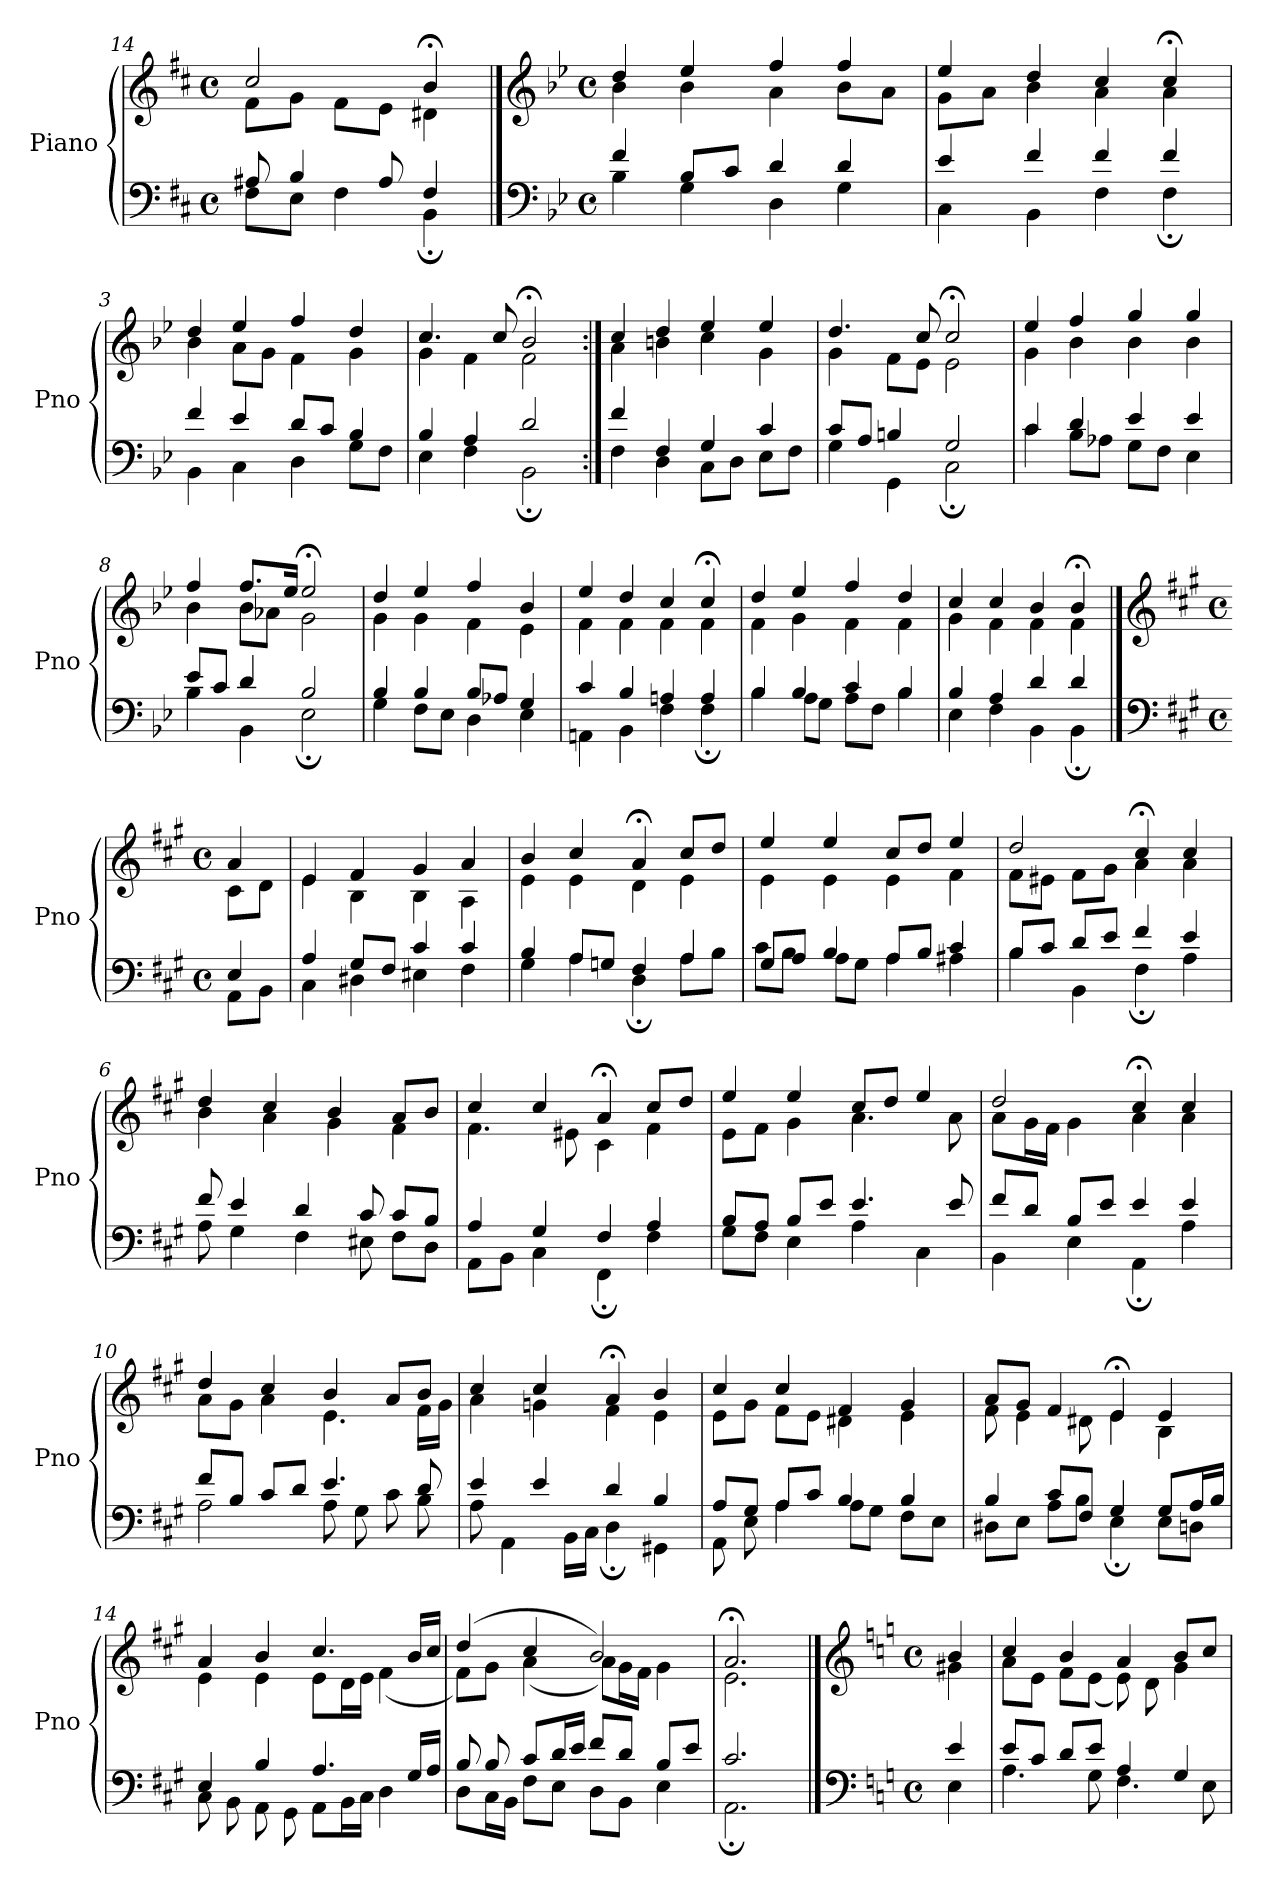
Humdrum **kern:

**kern	**kern
*part1	*part1
*staff2	*staff1
*I"Piano	*
*I'Pno	*
*clefF4	*clefG2
*k[f#c#]	*k[f#c#]
*M4/4	*M4/4
*met(c)	*met(c)
=14	=14
*^	*^
8A#X/	8F#\L	2cc#/	8f#\L
4B/	8E\J	.	8g\J
.	4F#\	.	8f#\L
8A#/	.	.	8e\J
4F#/	4BB;\	4b;</	4d#X\
==1	==1	==1	==1
*clefF4	*	*clefG2	*
*k[b-e-]	*	*k[b-e-]	*
*M4/4	*	*M4/4	*
*met(c)	*	*met(c)	*
4f/	4B-\	4dd/	4b-\
8B-/L	4G\	4ee-/	4b-\
8c/J	.	.	.
4d/	4D\	4ff/	4a\
4d/	4G\	4ff/	8b-\L
.	.	.	8a\J
=2	=2	=2	=2
4e-/	4C\	4ee-/	8g\L
.	.	.	8a\J
4f/	4BB-\	4dd/	4b-\
4f/	4F\	4cc/	4a\
4f/	4F;\	4cc;</	4a\
=3	=3	=3	=3
4f/	4BB-\	4dd/	4b-\
4e-/	4C\	4ee-/	8a\L
.	.	.	8g\J
8d/L	4D\	4ff/	4f\
8c/J	.	.	.
4B-/	8G\L	4dd/	4g\
.	8F\J	.	.
=4	=4	=4	=4
4B-/	4E-\	4.cc/	4g\
4A/	4F\	.	4f\
.	.	8cc/	.
2d/	2BB-;\	2b-;</	2f\
=5:|!	=5:|!	=5:|!	=5:|!
4f/	4F\	4cc/	4a\
4F/	4D\	4dd/	4bn\
4G/	8C\L	4ee-/	4cc\
.	8D\J	.	.
4c/	8E-\L	4ee-/	4g\
.	8F\J	.	.
=6	=6	=6	=6
8c/L	4G\	4.dd/	4g\
8A/J	.	.	.
4Bn/	4GG\	.	8f\L
.	.	8cc/	8e-\J
2G/	2C;\	2cc;</	2e-\
=7	=7	=7	=7
4c/	4c\	4ee-/	4g\
4d/	8B-\L	4ff/	4b-\
.	8A-X\J	.	.
4e-/	8G\L	4gg/	4b-\
.	8F\J	.	.
4e-/	4E-\	4gg/	4b-\
=8	=8	=8	=8
8e-/L	4B-\	4ff/	4b-\
8c/J	.	.	.
4d/	4BB-\	8.ff/L	8b-\L
.	.	.	8a-X\J
.	.	16ee-/Jk	.
2B-/	2E-;\	2ee-;</	2g\
=9	=9	=9	=9
4B-/	4G\	4dd/	4g\
4B-/	8F\L	4ee-/	4g\
.	8E-\J	.	.
8B-/L	4D\	4ff/	4f\
8A-X/J	.	.	.
4G/	4E-\	4b-/	4e-\
=10	=10	=10	=10
4c/	4AAn\	4ee-/	4f\
4B-/	4BB-\	4dd/	4f\
4An/	4F\	4cc/	4f\
4A/	4F;\	4cc;</	4f\
=11	=11	=11	=11
4B-/	4B-\	4dd/	4f\
4B-/	8A\L	4ee-/	4g\
.	8G\J	.	.
4c/	8A\L	4ff/	4f\
.	8F\J	.	.
4B-/	4B-\	4dd/	4f\
=12	=12	=12	=12
4B-/	4E-\	4cc/	4g\
4A/	4F\	4cc/	4f\
4d/	4BB-\	4b-/	4f\
4d/	4BB-;\	4b-;</	4f\
==1	==1	==1	==1
*clefF4	*	*clefG2	*
*k[f#c#g#]	*	*k[f#c#g#]	*
*M4/4	*	*M4/4	*
*met(c)	*	*met(c)	*
4E/	8AA\L	4a/	8c#\L
.	8BB\J	.	8d\J
=2	=2	=2	=2
4A/	4C#\	4e/	4e\
8G#/L	4D#X\	4f#/	4B\
8F#/J	.	.	.
4c#/	4E#X\	4g#/	4B\
4c#/	4F#\	4a/	4A\
=3	=3	=3	=3
4B/	4G#\	4b/	4e\
8A/L	4A\	4cc#/	4e\
8Gn/J	.	.	.
4F#/	4D;\	4a;</	4d\
4A/	8A\L	8cc#/L	4e\
.	8B\J	8dd/J	.
=4	=4	=4	=4
8G#/L	8c#\L	4ee/	4e\
8A/J	8B\J	.	.
4B/	8A\L	4ee/	4e\
.	8G#\J	.	.
8A/L	4A\	8cc#/L	4e\
8B/J	.	8dd/J	.
4c#/	4A#X\	4ee/	4f#\
=5	=5	=5	=5
8B/L	4B\	2dd/	8f#\L
8c#/J	.	.	8e#X\J
8d/L	4BB\	.	8f#\L
8e/J	.	.	8g#\J
4f#/	4F#;\	4cc#;</	4a\
4e/	4A\	4cc#/	4a\
=6	=6	=6	=6
8f#/	8A\	4dd/	4b\
4e/	4G#\	.	.
.	.	4cc#/	4a\
4d/	4F#\	.	.
.	.	4b/	4g#\
8c#/	8E#X\	.	.
8c#/L	8F#\L	8a/L	4f#\
8B/J	8D\J	8b/J	.
=7	=7	=7	=7
4A/	8AA\L	4cc#/	4.f#\
.	8BB\J	.	.
4G#/	4C#\	4cc#/	.
.	.	.	8e#X\
4F#/	4FF#;\	4a;</	4c#\
4A/	4F#\	8cc#/L	4f#\
.	.	8dd/J	.
=8	=8	=8	=8
8B/L	8G#\L	4ee/	8e\L
8A/J	8F#\J	.	8f#\J
8B/L	4E\	4ee/	4g#\
8e/J	.	.	.
4.e/	4A\	8cc#/L	4.a\
.	.	8dd/J	.
.	4C#\	4ee/	.
8e/	.	.	8a\
=9	=9	=9	=9
8f#/L	4BB\	2dd/	8a\L
8d/J	.	.	16g#\L
.	.	.	16f#\JJ
8B/L	4E\	.	4g#\
8e/J	.	.	.
4e/	4AA;\	4cc#;</	4a\
4e/	4A\	4cc#/	4a\
=10	=10	=10	=10
8f#/L	2A\	4dd/	8a\L
8B/J	.	.	8g#\J
8c#/L	.	4cc#/	4a\
8d/J	.	.	.
4.e/	8A\	4b/	4.e\
.	8G#\	.	.
.	8c#\	8a/L	.
8d/	8B\	8b/J	16f#\LL
.	.	.	16g#\JJ
=11	=11	=11	=11
4e/	8A\	4cc#/	4a\
.	4AA\	.	.
4e/	.	4cc#/	4gn\
.	16BB\LL	.	.
.	16C#\JJ	.	.
4d/	4D;\	4a;</	4f#\
4B/	4GG#X\	4b/	4e\
=12	=12	=12	=12
8A/L	8AA\	4cc#/	8e\L
8G#/J	8E\	.	8g#\J
8A/L	4A\	4cc#/	8f#\L
8c#/J	.	.	8e\J
4B/	8A\L	4f#/	4d#X\
.	8G#\J	.	.
4B/	8F#\L	4g#/	4e\
.	8E\J	.	.
=13	=13	=13	=13
4B/	8D#X\L	8a/L	8f#\
.	8E\J	8g#/J	4e\
8c#/L	8A\L	4f#/	.
8F#/J	8B\J	.	8d#X\
4G#/	4E;\	4e;</	4e\
8G#/L	8E\L	4e/	4B\
16A/L	8Dn\J	.	.
16B/JJ	.	.	.
=14	=14	=14	=14
4E/	8C#\	4a/	4e\
.	8BB\	.	.
4B/	8AA\	4b/	4e\
.	8GG#\	.	.
4.A/	8AA\L	4.cc#/	8e\L
.	16BB\L	.	16d\L
.	16C#\JJ	.	16e\JJ
.	4D\	.	(<4f#\
16G#/LL	.	16b/LL	.
16A/JJ	.	16cc#/JJ	.
=15	=15	=15	=15
8B/	8D\L	(>4dd/	8f#\L)
8B/	16C#\L	.	8g#\J
.	16BB\JJ	.	.
8c#/L	8F#\L	4cc#/	(<4a\
16d/L	8E\J	.	.
16e/JJ	.	.	.
8f#/L	8D\L	2b/)	8a\L)
8d/J	8BB\J	.	16g#\L
.	.	.	16f#\JJ
8B/L	4E\	.	4g#\
8e/J	.	.	.
=16	=16	=16	=16
2.c#/	2.AA;\	2.a;</	2.e\
==1	==1	==1	==1
*clefF4	*	*clefG2	*
*k[]	*	*k[]	*
*M4/4	*	*M4/4	*
*met(c)	*	*met(c)	*
4e/	4E\	4b/	4g#X\
=2	=2	=2	=2
8e/L	4.A\	4cc/	8a\L
8c/J	.	.	8e\J
8d/L	.	4b/	8f\L
8e/J	8G\	.	(<8e\J
4A/	4.F\	4a/	8e\)
.	.	.	8d\
4G/	.	8b/L	4g\
.	8E\	8cc/J	.
*v	*v	*	*
*	*v	*v
=	=
*-	*-
